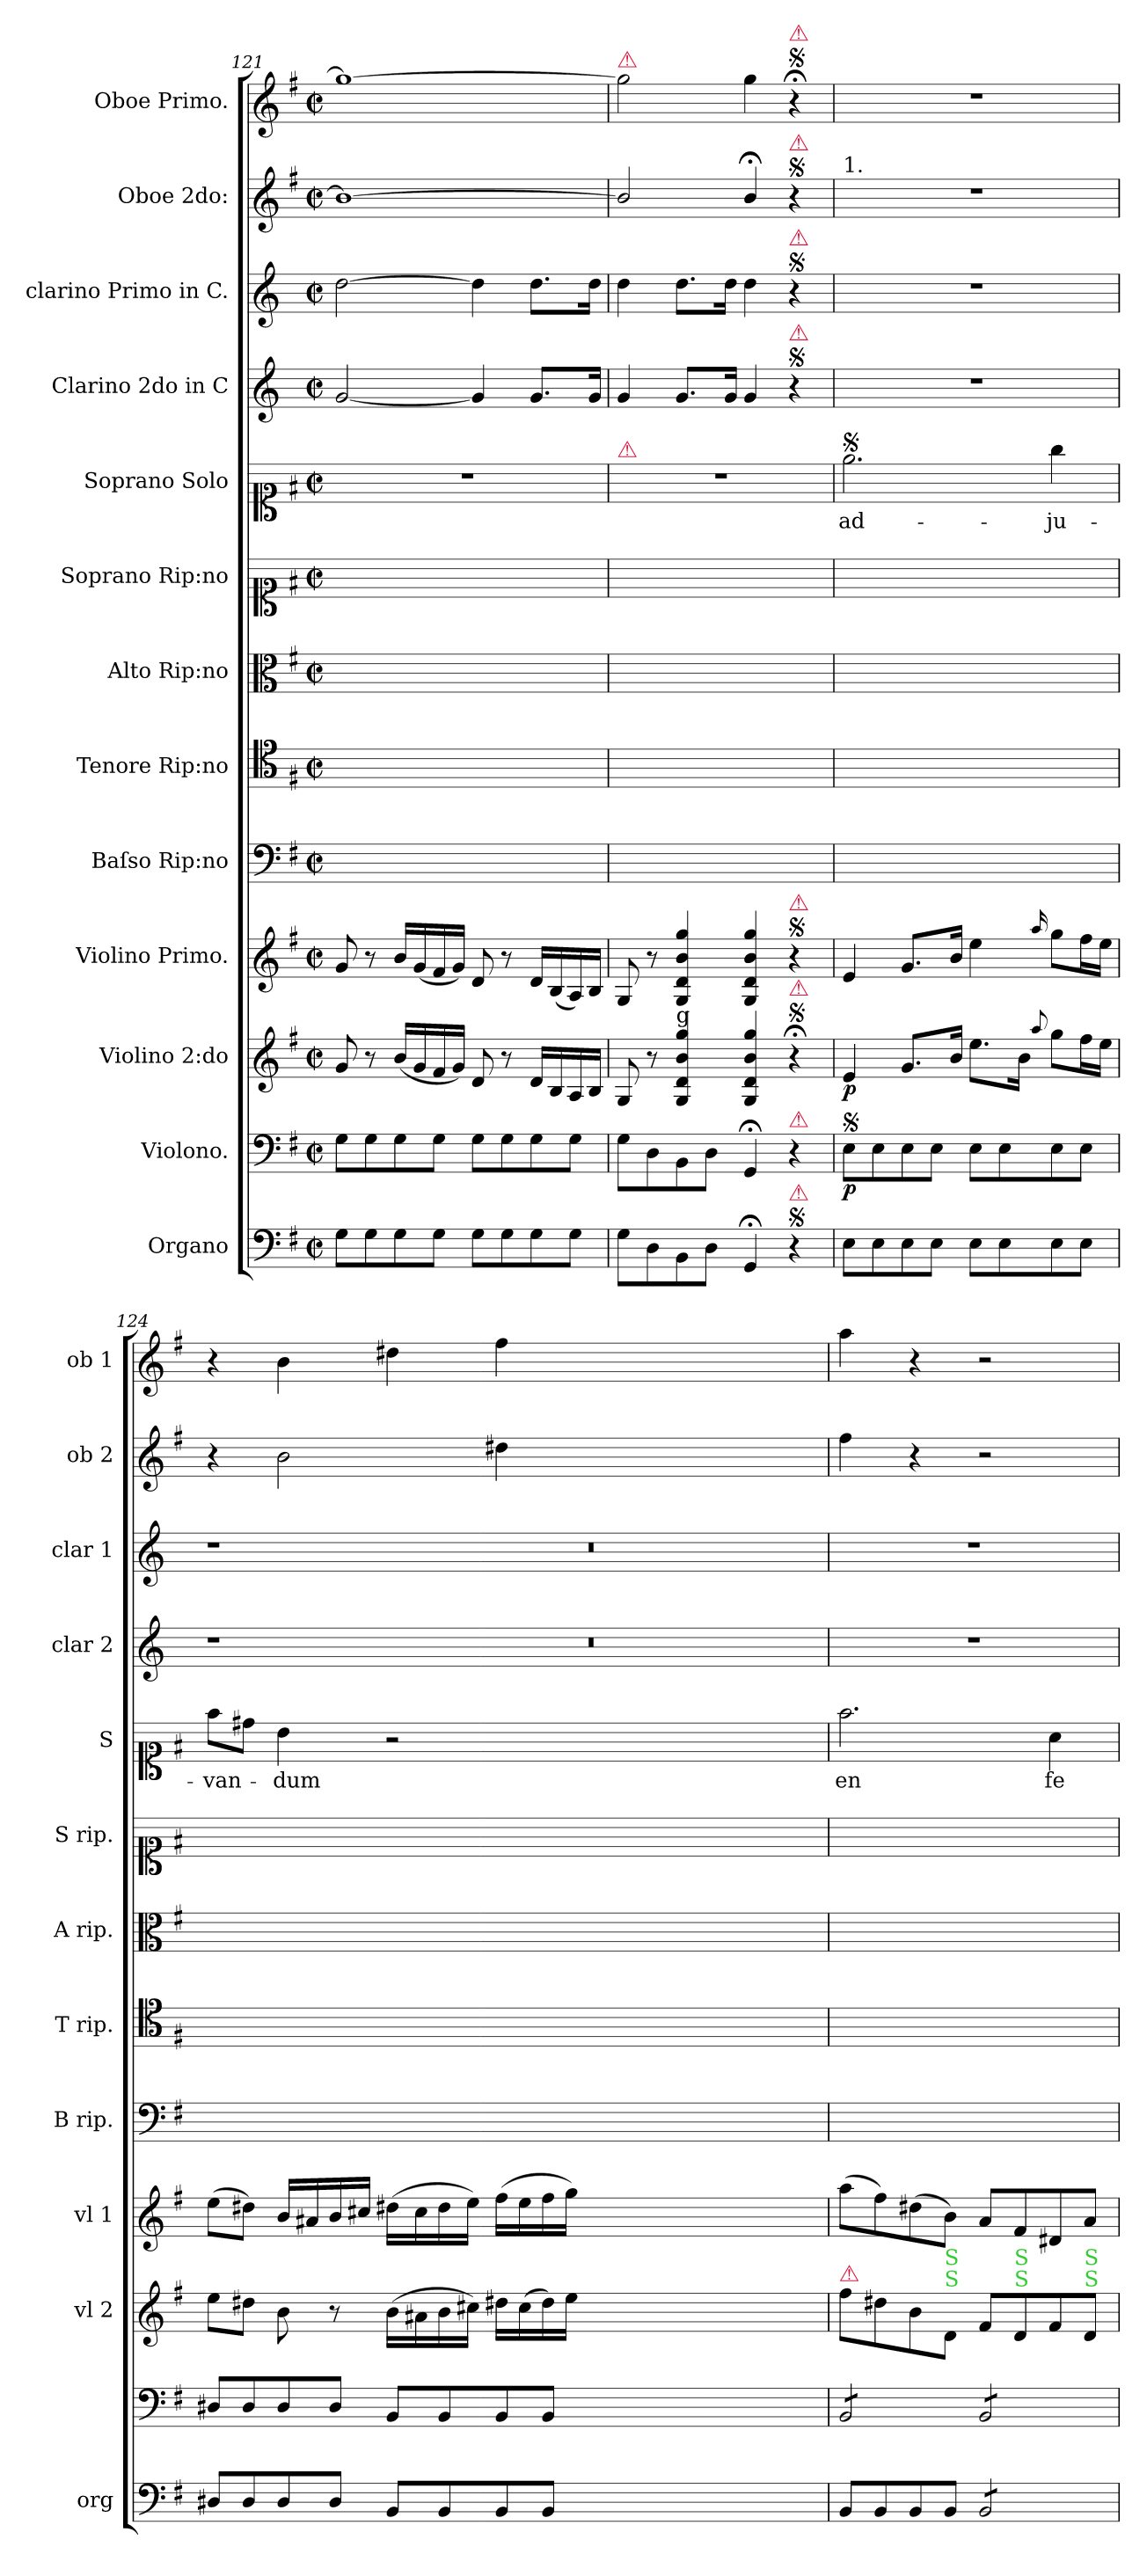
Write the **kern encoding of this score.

**kern	**dynam	**kern	**dynam	**kern	**dynam	**kern	**kern	**kern	**kern	**kern	**kern	**text	**kern	**kern	**kern	**kern
*part13	*part13	*part12	*part12	*part11	*part11	*part10	*part9	*part8	*part7	*part6	*part5	*part5	*part4	*part3	*part2	*part1
*staff13	*staff13	*staff12	*staff12	*staff11	*staff11	*staff10	*staff9	*staff8	*staff7	*staff6	*staff5	*staff5	*staff4	*staff3	*staff2	*staff1
*I"Organo	*	*I"Violono.	*	*I"Violino 2:do	*	*I"Violino Primo.	*I"Baſso Rip:no	*I"Tenore Rip:no	*I"Alto Rip:no	*I"Soprano Rip:no	*I"Soprano Solo	*	*I"Clarino 2do in C	*I"clarino Primo in C.	*I"Oboe 2do:	*I"Oboe Primo.
*I'org	*	*	*	*I'vl 2	*	*I'vl 1	*I'B rip.	*I'T rip.	*I'A rip.	*I'S rip.	*I'S	*	*I'clar 2	*I'clar 1	*I'ob 2	*I'ob 1
*clefF4	*	*clefF4	*	*clefG2	*	*clefG2	*clefF4	*clefC4	*clefC3	*clefC1	*clefC1	*	*clefG2	*clefG2	*clefG2	*clefG2
*k[f#]	*	*k[f#]	*	*k[f#]	*	*k[f#]	*k[f#]	*k[f#]	*k[f#]	*k[f#]	*k[f#]	*	*k[]	*k[]	*k[f#]	*k[f#]
*G:	*	*G:	*	*G:	*	*G:	*G:	*G:	*G:	*G:	*G:	*	*	*	*G:	*G:
*M2/2	*	*M2/2	*	*M2/2	*	*M2/2	*M2/2	*M2/2	*M2/2	*M2/2	*M2/2	*	*M2/2	*M2/2	*M2/2	*M2/2
*met(c|)	*	*met(c|)	*	*met(c|)	*	*met(c|)	*met(c|)	*met(c|)	*met(c|)	*met(c|)	*met(c|)	*	*met(c|)	*met(c|)	*met(c|)	*met(c|)
=121	=121	=121	=121	=121	=121	=121	=121	=121	=121	=121	=121	=121	=121	=121	=121	=121
8G\L	.	8G\L	.	8g/	.	8g/	1ryy	1ryy	1ryy	1ryy	1r	.	[2g/	[2dd\	1b\_	1gg\_
8G\	.	8G\	.	8r	.	8r	.	.	.	.	.	.	.	.	.	.
8G\	.	8G\	.	(16b/LL	.	16b/LL	.	.	.	.	.	.	.	.	.	.
.	.	.	.	16g/	.	(16g/	.	.	.	.	.	.	.	.	.	.
8G\J	.	8G\J	.	16f#/	.	16f#/	.	.	.	.	.	.	.	.	.	.
.	.	.	.	16g/JJ)	.	16g/JJ)	.	.	.	.	.	.	.	.	.	.
8G\L	.	8G\L	.	8d/	.	8d/	.	.	.	.	.	.	4g/]	4dd\]	.	.
8G\	.	8G\	.	8r	.	8r	.	.	.	.	.	.	.	.	.	.
8G\	.	8G\	.	16d/LL	.	16d/LL	.	.	.	.	.	.	8.g/L	8.dd\L	.	.
.	.	.	.	16B/	.	(16B/	.	.	.	.	.	.	.	.	.	.
8G\J	.	8G\J	.	16A/	.	16A/)	.	.	.	.	.	.	.	.	.	.
.	.	.	.	16B/JJ	.	16B/JJ	.	.	.	.	.	.	16g/Jk	16dd\Jk	.	.
=122	=122	=122	=122	=122	=122	=122	=122	=122	=122	=122	=122	=122	=122	=122	=122	=122
!	!	!	!	!	!	!	!	!	!	!	!	!	!	!	!	!LO:TX:a:color=crimson:t=⚠
!	!	!	!	!	!	!	!	!	!	!	!LO:TX:a:color=crimson:t=⚠	!	!	!	!	!
8G\L	.	8G\L	.	8G/	.	8G/	1ryy	1ryy	1ryy	1ryy	1r	.	4g/	4dd\	2b/]	2gg\]
8D\	.	8D\	.	8r	.	8r	.	.	.	.	.	.	.	.	.	.
!	!	!	!	!	!	!LO:TX:b:t=g	!	!	!	!	!	!	!	!	!	!
8BB\	.	8BB\	.	4G/ 4d/ 4b/ 4gg/	.	4G/ 4d/ 4b/ 4gg/	.	.	.	.	.	.	8.g/L	8.dd\L	.	.
8D\J	.	8D\J	.	.	.	.	.	.	.	.	.	.	.	.	.	.
.	.	.	.	.	.	.	.	.	.	.	.	.	16g/Jk	16dd\Jk	.	.
4GG;/	.	4GG;/	.	4G/ 4d/ 4b/ 4gg/	.	4G/ 4d/ 4b/ 4gg/	.	.	.	.	.	.	4g/	4dd\	4b;/	4gg\
!	!	!	!	!	!	!	!	!	!	!	!	!	!	!	!	!LO:TX:a:t=[segno]
!	!	!	!	!	!	!	!	!	!	!	!	!	!	!	!	!LO:TX:a:color=crimson:t=⚠
!	!	!	!	!	!	!	!	!	!	!	!	!	!	!	!LO:TX:a:t=[segno]	!
!	!	!	!	!	!	!	!	!	!	!	!	!	!	!	!LO:TX:a:color=crimson:t=⚠	!
!	!	!	!	!	!	!	!	!	!	!	!	!	!	!LO:TX:a:t=[segno]	!	!
!	!	!	!	!	!	!	!	!	!	!	!	!	!	!LO:TX:a:color=crimson:t=⚠	!	!
!	!	!	!	!	!	!	!	!	!	!	!	!	!LO:TX:a:t=[segno]	!	!	!
!	!	!	!	!	!	!	!	!	!	!	!	!	!LO:TX:a:color=crimson:t=⚠	!	!	!
!	!	!	!	!	!	!LO:TX:a:t=[segno]	!	!	!	!	!	!	!	!	!	!
!	!	!	!	!	!	!LO:TX:a:color=crimson:t=⚠	!	!	!	!	!	!	!	!	!	!
!	!	!	!	!LO:TX:a:t=[segno]	!	!	!	!	!	!	!	!	!	!	!	!
!	!	!	!	!LO:TX:a:color=crimson:t=⚠	!	!	!	!	!	!	!	!	!	!	!	!
!	!	!LO:TX:a:color=crimson:t=⚠	!	!	!	!	!	!	!	!	!	!	!	!	!	!
!LO:TX:a:t=[segno]	!	!	!	!	!	!	!	!	!	!	!	!	!	!	!	!
!LO:TX:a:color=crimson:t=⚠	!	!	!	!	!	!	!	!	!	!	!	!	!	!	!	!
4r	.	4r	.	4r;<	.	4r	.	.	.	.	.	.	4r	4r	4r	4r;<
=123	=123	=123	=123	=123	=123	=123	=123	=123	=123	=123	=123	=123	=123	=123	=123	=123
!	!	!	!	!	!	!	!	!	!	!	!	!	!	!	!LO:TX:a:t=1.	!
!	!	!	!	!	!	!	!	!	!	!	!LO:TX:a:t=[segno]	!	!	!	!	!
!	!	!LO:TX:a:t=[segno]	!	!	!	!	!	!	!	!	!	!	!	!	!	!
!	!LO:DY:rj	!	!	!	!	!	!	!	!	!	!	!	!	!	!	!
8E\L	pia&colon;	8E\L	p	4e/	p	4e/	1ryy	1ryy	1ryy	1ryy	2.ee\	ad-	1r	1r	1r	1r
8E\	.	8E\	.	.	.	.	.	.	.	.	.	.	.	.	.	.
8E\	.	8E\	.	8.g/L	.	8.g/L	.	.	.	.	.	.	.	.	.	.
8E\J	.	8E\J	.	.	.	.	.	.	.	.	.	.	.	.	.	.
.	.	.	.	16b/Jk	.	16b/Jk	.	.	.	.	.	.	.	.	.	.
8E\L	.	8E\L	.	8.ee\L	.	4ee\	.	.	.	.	.	.	.	.	.	.
8E\	.	8E\	.	.	.	.	.	.	.	.	.	.	.	.	.	.
.	.	.	.	16b\Jk	.	.	.	.	.	.	.	.	.	.	.	.
.	.	.	.	8qqaa/	.	16qqaa/	.	.	.	.	.	.	.	.	.	.
8E\	.	8E\	.	8gg\L	.	8gg\L	.	.	.	.	4gg\	-ju-	.	.	.	.
8E\J	.	8E\J	.	16ff#\L	.	16ff#\L	.	.	.	.	.	.	.	.	.	.
.	.	.	.	16ee\JJ	.	16ee\JJ	.	.	.	.	.	.	.	.	.	.
=124	=124	=124	=124	=124	=124	=124	=124	=124	=124	=124	=124	=124	=124	=124	=124	=124
8D#X/L	.	8D#X/L	.	8ee\L	.	(8ee\L	1ryy	1ryy	1ryy	1ryy	8ff#\L	-van-	1r	1r	4r	4r
8D#/	.	8D#/	.	8dd#X\J	.	8dd#X\J)	.	.	.	.	8dd#X\J	.	.	.	.	.
8D#/	.	8D#/	.	8b\	.	16b/LL	.	.	.	.	4b\	-dum	.	.	2b\	4b\
.	.	.	.	.	.	16a#X/	.	.	.	.	.	.	.	.	.	.
8D#/J	.	8D#/J	.	8r	.	16b/	.	.	.	.	.	.	.	.	.	.
.	.	.	.	.	.	16cc#X/JJ	.	.	.	.	.	.	.	.	.	.
8BB/L	.	8BB/L	.	(16b\LL	.	(16dd#X\LL	.	.	.	.	2r	.	.	.	.	4dd#X\
.	.	.	.	16a#X\	.	16cc#\	.	.	.	.	.	.	.	.	.	.
8BB/	.	8BB/	.	16b\	.	16dd#\	.	.	.	.	.	.	.	.	.	.
.	.	.	.	16cc#X\JJ)	.	16ee\JJ)	.	.	.	.	.	.	.	.	.	.
8BB/	.	8BB/	.	16dd#X\LL	.	(16ff#\LL	.	.	.	.	.	.	.	.	4dd#X\	4ff#\
.	.	.	.	(16cc#\	.	16ee\	.	.	.	.	.	.	.	.	.	.
8BB/J	.	8BB/J	.	16dd#\)	.	16ff#\	.	.	.	.	.	.	.	.	.	.
.	.	.	.	16ee\JJ	.	16gg\JJ)	.	.	.	.	.	.	.	.	.	.
0.ryy	.	0.ryy	.	0.ryy	.	0.ryy	0.ryy	0.ryy	0.ryy	0.ryy	0.ryy	.	0.r	0.r	0.ryy	0.ryy
=125	=125	=125	=125	=125	=125	=125	=125	=125	=125	=125	=125	=125	=125	=125	=125	=125
!	!	!	!	!LO:TX:a:color=crimson:t=⚠	!	!	!	!	!	!	!	!	!	!	!	!
*	*	*tremolo	*	*	*	*	*	*	*	*	*	*	*	*	*	*
8BB/L	.	8BB/L	.	8ff#\L	.	(8aa\L	1ryy	1ryy	1ryy	1ryy	2.ff#\	en	1r	1r	4ff#\	4aa\
8BB/	.	8BB/	.	8dd#X\	.	8ff#\)	.	.	.	.	.	.	.	.	.	.
8BB/	.	8BB/	.	8b\	.	(8dd#X\	.	.	.	.	.	.	.	.	4r	4r
!	!	!	!	!LO:TX:a:color=limegreen:t=S	!	!	!	!	!	!	!	!	!	!	!	!
!	!	!	!	!LO:TX:a:color=limegreen:t=S	!	!	!	!	!	!	!	!	!	!	!	!
8BB/J	.	8BB/J	.	8d/J	.	8b\J)	.	.	.	.	.	.	.	.	.	.
*tremolo	*	*	*	*	*	*	*	*	*	*	*	*	*	*	*	*
8BB/L	.	8BB/L	.	8f#/L	.	8a/L	.	.	.	.	.	.	.	.	2r	2r
!	!	!	!	!LO:TX:a:color=limegreen:t=S	!	!	!	!	!	!	!	!	!	!	!	!
!	!	!	!	!LO:TX:a:color=limegreen:t=S	!	!	!	!	!	!	!	!	!	!	!	!
8BB/	.	8BB/	.	8d/	.	8f#/	.	.	.	.	.	.	.	.	.	.
8BB/	.	8BB/	.	8f#/	.	8d#X/	.	.	.	.	4a\	fe-	.	.	.	.
!	!	!	!	!LO:TX:a:color=limegreen:t=S	!	!	!	!	!	!	!	!	!	!	!	!
!	!	!	!	!LO:TX:a:color=limegreen:t=S	!	!	!	!	!	!	!	!	!	!	!	!
8BB/J	.	8BB/J	.	8d/J	.	8a/J	.	.	.	.	.	.	.	.	.	.
*	*	*Xtremolo	*	*	*	*	*	*	*	*	*	*	*	*	*	*
*Xtremolo	*	*	*	*	*	*	*	*	*	*	*	*	*	*	*	*
=	=	=	=	=	=	=	=	=	=	=	=	=	=	=	=	=
*-	*-	*-	*-	*-	*-	*-	*-	*-	*-	*-	*-	*-	*-	*-	*-	*-
